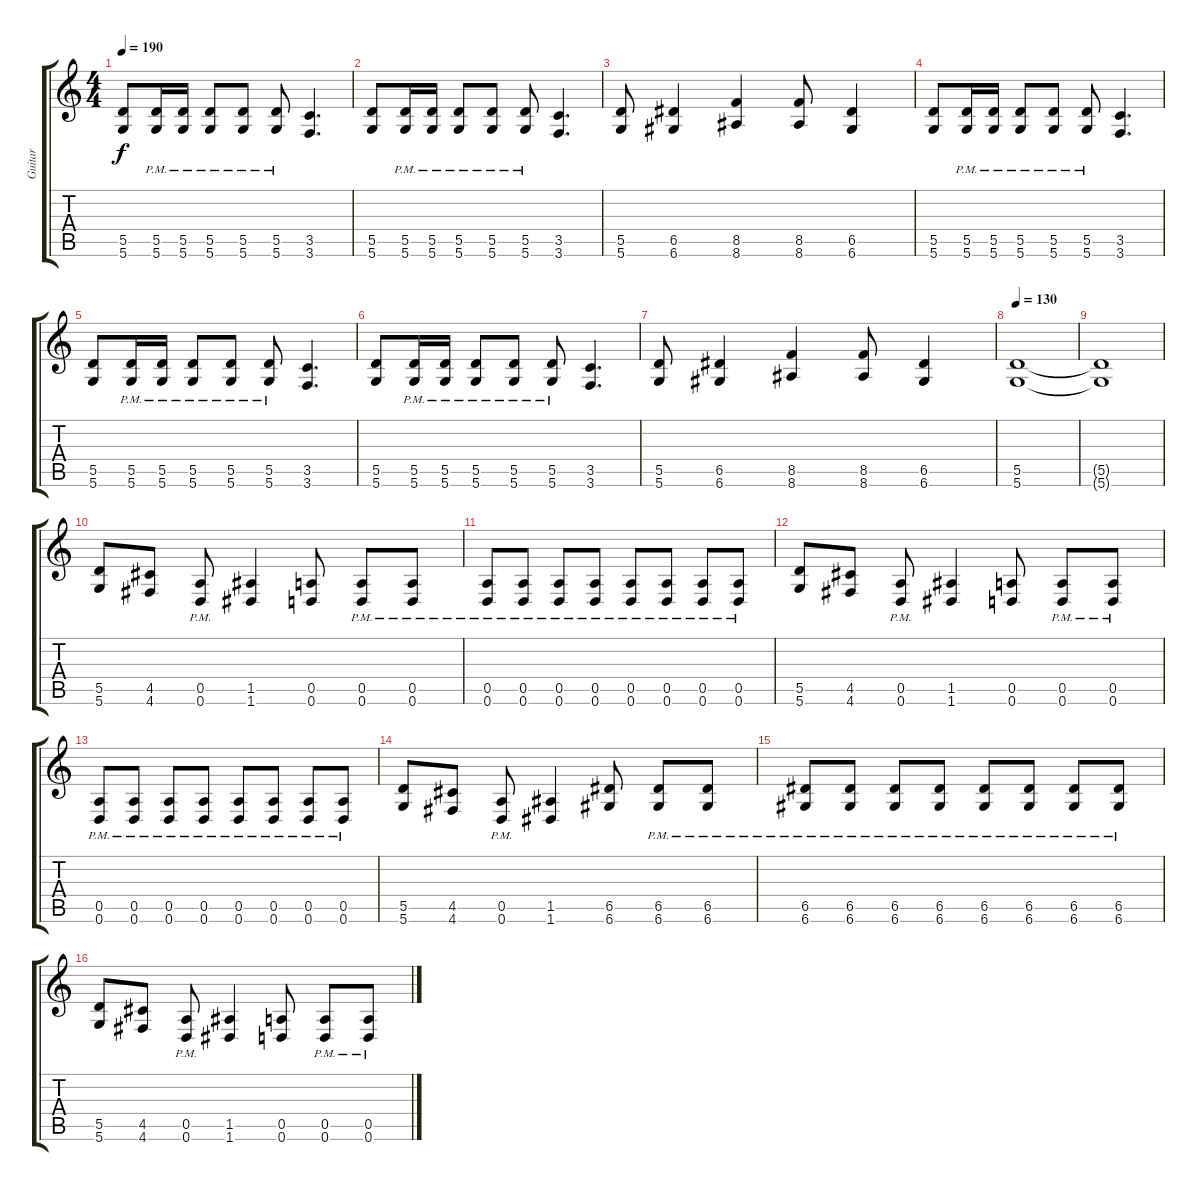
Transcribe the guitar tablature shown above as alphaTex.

\track ("Guitar" "Guitar") {instrument distortionguitar}
\staff {score tabs}
\tuning (E4 B3 G3 D3 A2 D2) {hide}
\ts (4 4)
\tempo 190
\clef g2
\ks c
(5.5 5.6).8{dy f} (5.5{pm} 5.6{pm}).16 (5.5{pm} 5.6{pm}).16 (5.5{pm} 5.6{pm}).8 (5.5{pm} 5.6{pm}).8 (5.5{pm} 5.6{pm}).8 (3.5 3.6).4{d} |
(5.5 5.6).8 (5.5{pm} 5.6{pm}).16 (5.5{pm} 5.6{pm}).16 (5.5{pm} 5.6{pm}).8 (5.5{pm} 5.6{pm}).8 (5.5{pm} 5.6{pm}).8 (3.5 3.6).4{d} |
(5.5 5.6).8 (6.5 6.6).4 (8.5 8.6).4 (8.5 8.6).8 (6.5 6.6).4 |
(5.5 5.6).8 (5.5{pm} 5.6{pm}).16 (5.5{pm} 5.6{pm}).16 (5.5{pm} 5.6{pm}).8 (5.5{pm} 5.6{pm}).8 (5.5{pm} 5.6{pm}).8 (3.5 3.6).4{d} |
(5.5 5.6).8 (5.5{pm} 5.6{pm}).16 (5.5{pm} 5.6{pm}).16 (5.5{pm} 5.6{pm}).8 (5.5{pm} 5.6{pm}).8 (5.5{pm} 5.6{pm}).8 (3.5 3.6).4{d} |
(5.5 5.6).8 (5.5{pm} 5.6{pm}).16 (5.5{pm} 5.6{pm}).16 (5.5{pm} 5.6{pm}).8 (5.5{pm} 5.6{pm}).8 (5.5{pm} 5.6{pm}).8 (3.5 3.6).4{d} |
(5.5 5.6).8 (6.5 6.6).4 (8.5 8.6).4 (8.5 8.6).8 (6.5 6.6).4 |
\tempo 130
(5.5 5.6).1 |
(5.5{t} 5.6{t}).1 |
(5.5 5.6).8 (4.5 4.6).8 (0.5{pm} 0.6{pm}).8 (1.5 1.6).4 (0.5 0.6).8 (0.5{pm} 0.6{pm}).8 (0.5{pm} 0.6{pm}).8 |
(0.5{pm} 0.6{pm}).8 (0.5{pm} 0.6{pm}).8 (0.5{pm} 0.6{pm}).8 (0.5{pm} 0.6{pm}).8 (0.5{pm} 0.6{pm}).8 (0.5{pm} 0.6{pm}).8 (0.5{pm} 0.6{pm}).8 (0.5{pm} 0.6{pm}).8 |
(5.5 5.6).8 (4.5 4.6).8 (0.5{pm} 0.6{pm}).8 (1.5 1.6).4 (0.5 0.6).8 (0.5{pm} 0.6{pm}).8 (0.5{pm} 0.6{pm}).8 |
(0.5{pm} 0.6{pm}).8 (0.5{pm} 0.6{pm}).8 (0.5{pm} 0.6{pm}).8 (0.5{pm} 0.6{pm}).8 (0.5{pm} 0.6{pm}).8 (0.5{pm} 0.6{pm}).8 (0.5{pm} 0.6{pm}).8 (0.5{pm} 0.6{pm}).8 |
(5.5 5.6).8 (4.5 4.6).8 (0.5{pm} 0.6{pm}).8 (1.5 1.6).4 (6.5 6.6).8 (6.5{pm} 6.6{pm}).8 (6.5{pm} 6.6{pm}).8 |
(6.5{pm} 6.6{pm}).8 (6.5{pm} 6.6{pm}).8 (6.5{pm} 6.6{pm}).8 (6.5{pm} 6.6{pm}).8 (6.5{pm} 6.6{pm}).8 (6.5{pm} 6.6{pm}).8 (6.5{pm} 6.6{pm}).8 (6.5{pm} 6.6{pm}).8 |
(5.5 5.6).8 (4.5 4.6).8 (0.5{pm} 0.6{pm}).8 (1.5 1.6).4 (0.5 0.6).8 (0.5{pm} 0.6{pm}).8 (0.5{pm} 0.6{pm}).8
